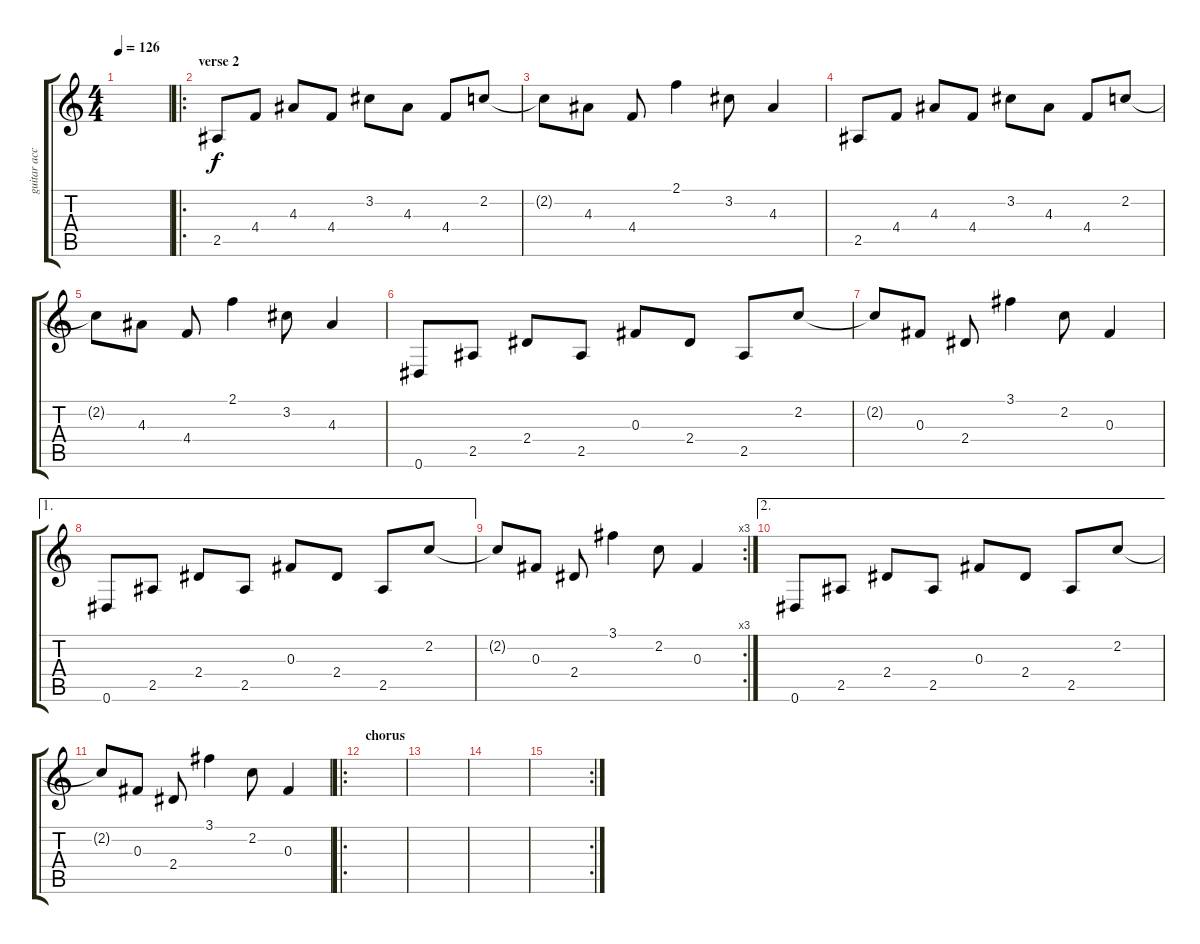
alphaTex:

\track ("guitar acc" "guitar acc") {instrument acousticguitarnylon}
\staff {score tabs}
\tuning (Eb4 Bb3 Gb3 Db3 Ab2 Eb2) {hide}
\ts (4 4)
\tempo 126
\clef g2
\ks c
|
\ro
\section ("" "verse 2")
2.5.8 4.4.8 4.3.8 4.4.8 3.2.8 4.3.8 4.4.8 2.2.8 |
2.2{t}.8 4.3.8 4.4.8 2.1.4 3.2.8 4.3.4 |
2.5.8 4.4.8 4.3.8 4.4.8 3.2.8 4.3.8 4.4.8 2.2.8 |
2.2{t}.8 4.3.8 4.4.8 2.1.4 3.2.8 4.3.4 |
0.6.8 2.5.8 2.4.8 2.5.8 0.3.8 2.4.8 2.5.8 2.2.8 |
2.2{t}.8 0.3.8 2.4.8 3.1.4 2.2.8 0.3.4 |
\ae 1
0.6.8 2.5.8 2.4.8 2.5.8 0.3.8 2.4.8 2.5.8 2.2.8 |
\rc 3
2.2{t}.8 0.3.8 2.4.8 3.1.4 2.2.8 0.3.4 |
\ae 2
0.6.8 2.5.8 2.4.8 2.5.8 0.3.8 2.4.8 2.5.8 2.2.8 |
2.2{t}.8 0.3.8 2.4.8 3.1.4 2.2.8 0.3.4 |
\ro
\section ("" "chorus")
|
|
|
\rc 2
